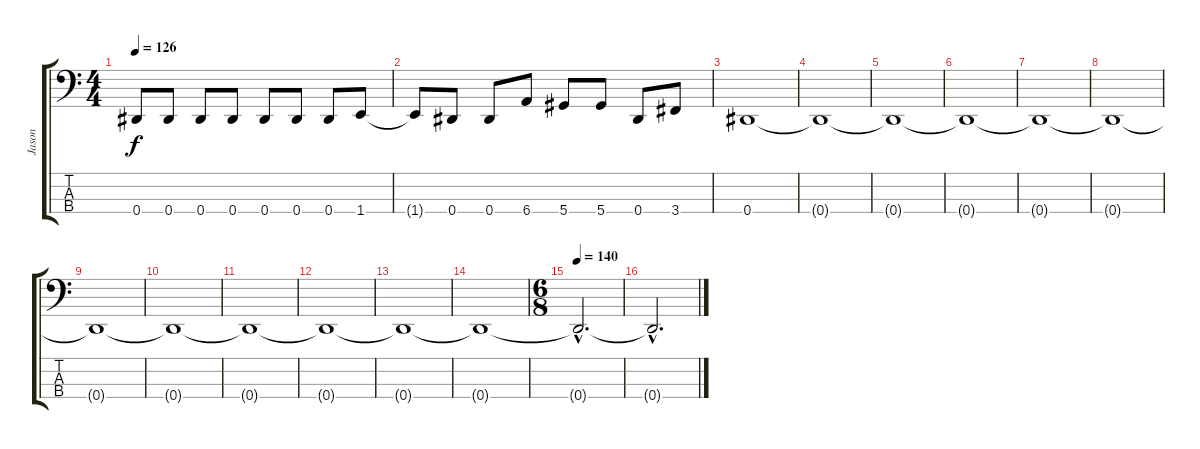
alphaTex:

\track ("Jason" "Jason") {instrument electricbasspick}
\staff {score tabs}
\tuning (Gb2 Db2 Ab1 Eb1) {hide}
\ts (4 4)
\tempo 126
\clef f4
\ks c
0.4.8{dy f} 0.4.8 0.4.8 0.4.8 0.4.8 0.4.8 0.4.8 1.4.8 |
1.4{t}.8 0.4.8 0.4.8 6.4.8 5.4.8 5.4.8 0.4.8 3.4.8 |
0.4.1 |
0.4{t}.1 |
0.4{t}.1 |
0.4{t}.1 |
0.4{t}.1 |
0.4{t}.1 |
0.4{t}.1 |
0.4{t}.1 |
0.4{t}.1 |
0.4{t}.1 |
0.4{t}.1 |
0.4{t}.1 |
\ts (6 8)
\tempo 140
0.4{hac t}.2{d} |
0.4{hac t}.2{d}
